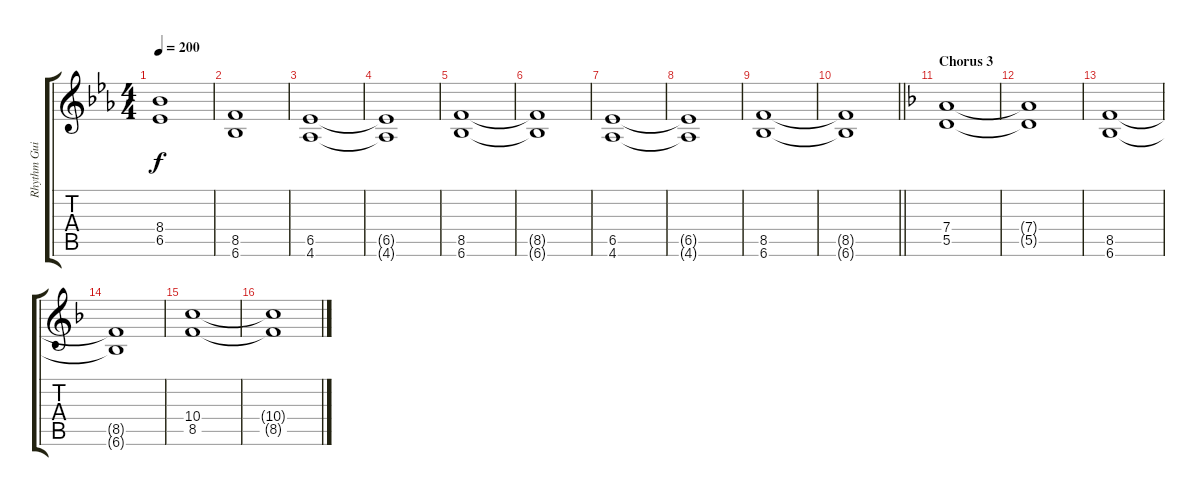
\track ("Rhythm Guitar 1: Juha-Pekka Alanen" "Rhythm Gui") {instrument distortionguitar}
\staff {score tabs}
\tuning (E4 B3 G3 D3 A2 E2) {hide}
\ts (4 4)
\tempo 200
\clef g2
\ks cminor
(8.4 6.5).1{dy f} |
(8.5 6.6).1 |
(6.5 4.6).1 |
(6.5{t} 4.6{t}).1 |
(8.5 6.6).1 |
(8.5{t} 6.6{t}).1 |
(6.5 4.6).1 |
(6.5{t} 4.6{t}).1 |
(8.5 6.6).1 |
\barLineRight lightlight
(8.5{t} 6.6{t}).1 |
\section ("" "Chorus 3")
\ks dminor
(7.4 5.5).1 |
(7.4{t} 5.5{t}).1 |
(8.5 6.6).1 |
(8.5{t} 6.6{t}).1 |
(10.4 8.5).1 |
(10.4{t} 8.5{t}).1
